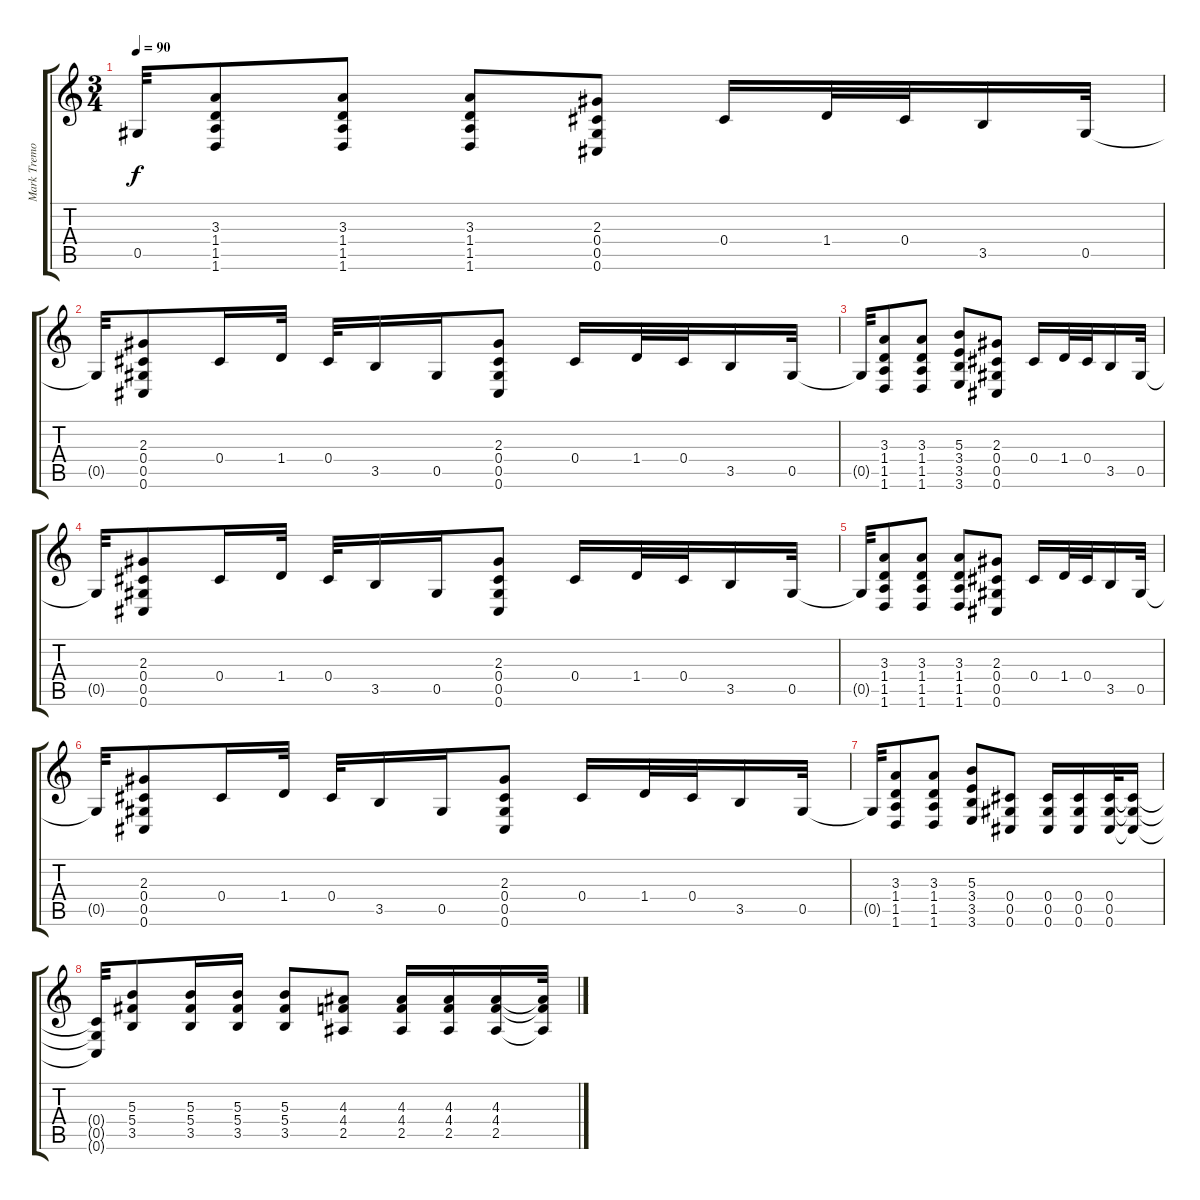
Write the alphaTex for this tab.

\track ("Mark Tremonti" "Mark Tremo") {instrument distortionguitar}
\staff {score tabs}
\tuning (Eb4 Bb3 Gb3 Db3 Ab2 Db2) {hide}
\ts (3 4)
\tempo 90
\clef g2
\ks c
0.5{t}.32{dy f} (3.3 1.4 1.5 1.6).8 (3.3 1.4 1.5 1.6).8 (3.3 1.4 1.5 1.6).8 (2.3 0.4 0.5 0.6).8 0.4.16 1.4.32 0.4.32 3.5.16 0.5.32 |
0.5{t}.32 (2.3 0.4 0.5 0.6).8 0.4.16 1.4.32 0.4.32 3.5.16 0.5.16 (2.3 0.4 0.5 0.6).8 0.4.16 1.4.32 0.4.32 3.5.16 0.5.32 |
0.5{t}.32 (3.3 1.4 1.5 1.6).8 (3.3 1.4 1.5 1.6).8 (5.3 3.4 3.5 3.6).8 (2.3 0.4 0.5 0.6).8 0.4.16 1.4.32 0.4.32 3.5.16 0.5.32 |
0.5{t}.32 (2.3 0.4 0.5 0.6).8 0.4.16 1.4.32 0.4.32 3.5.16 0.5.16 (2.3 0.4 0.5 0.6).8 0.4.16 1.4.32 0.4.32 3.5.16 0.5.32 |
0.5{t}.32 (3.3 1.4 1.5 1.6).8 (3.3 1.4 1.5 1.6).8 (3.3 1.4 1.5 1.6).8 (2.3 0.4 0.5 0.6).8 0.4.16 1.4.32 0.4.32 3.5.16 0.5.32 |
0.5{t}.32 (2.3 0.4 0.5 0.6).8 0.4.16 1.4.32 0.4.32 3.5.16 0.5.16 (2.3 0.4 0.5 0.6).8 0.4.16 1.4.32 0.4.32 3.5.16 0.5.32 |
0.5{t}.32 (3.3 1.4 1.5 1.6).8 (3.3 1.4 1.5 1.6).8 (5.3 3.4 3.5 3.6).8 (0.4 0.5 0.6).8 (0.4 0.5 0.6).16 (0.4 0.5 0.6).16 (0.4 0.5 0.6).32 (0.4{t} 0.5{t} 0.6{t}).16 |
(0.4{t} 0.5{t} 0.6{t}).32 (5.3 5.4 3.5).8 (5.3 5.4 3.5).16 (5.3 5.4 3.5).16 (5.3 5.4 3.5).8 (4.3 4.4 2.5).8 (4.3 4.4 2.5).16 (4.3 4.4 2.5).16 (4.3 4.4 2.5).16 (4.3{t} 4.4{t} 2.5{t}).32
